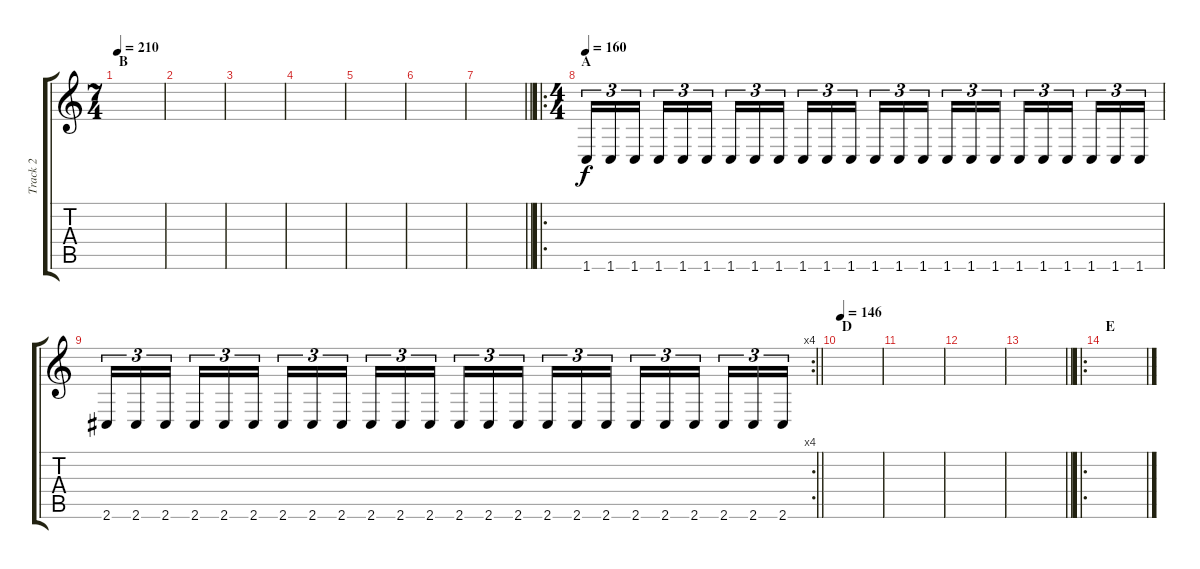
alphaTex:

\track ("Track 2" "Track 2") {instrument distortionguitar}
\staff {score tabs}
\tuning (B3 Gb3 D3 A2 E2 B1) {hide}
\ts (7 4)
\section ("" "B")
\tempo 210
\clef g2
\ks c
|
|
|
|
|
|
\barLineRight lightlight
|
\ro
\ts (4 4)
\section ("" "A")
\tempo 160
1.6.16{tu (3 2)} 1.6.16{tu (3 2)} 1.6.16{tu (3 2) beam splitsecondary} 1.6.16{tu (3 2)} 1.6.16{tu (3 2)} 1.6.16{tu (3 2)} 1.6.16{tu (3 2)} 1.6.16{tu (3 2)} 1.6.16{tu (3 2) beam splitsecondary} 1.6.16{tu (3 2)} 1.6.16{tu (3 2)} 1.6.16{tu (3 2)} 1.6.16{tu (3 2)} 1.6.16{tu (3 2)} 1.6.16{tu (3 2) beam splitsecondary} 1.6.16{tu (3 2)} 1.6.16{tu (3 2)} 1.6.16{tu (3 2)} 1.6.16{tu (3 2)} 1.6.16{tu (3 2)} 1.6.16{tu (3 2) beam splitsecondary} 1.6.16{tu (3 2)} 1.6.16{tu (3 2)} 1.6.16{tu (3 2)} |
\rc 4
\barLineRight lightlight
2.6.16{tu (3 2)} 2.6.16{tu (3 2)} 2.6.16{tu (3 2) beam splitsecondary} 2.6.16{tu (3 2)} 2.6.16{tu (3 2)} 2.6.16{tu (3 2)} 2.6.16{tu (3 2)} 2.6.16{tu (3 2)} 2.6.16{tu (3 2) beam splitsecondary} 2.6.16{tu (3 2)} 2.6.16{tu (3 2)} 2.6.16{tu (3 2)} 2.6.16{tu (3 2)} 2.6.16{tu (3 2)} 2.6.16{tu (3 2) beam splitsecondary} 2.6.16{tu (3 2)} 2.6.16{tu (3 2)} 2.6.16{tu (3 2)} 2.6.16{tu (3 2)} 2.6.16{tu (3 2)} 2.6.16{tu (3 2) beam splitsecondary} 2.6.16{tu (3 2)} 2.6.16{tu (3 2)} 2.6.16{tu (3 2)} |
\section ("" "D")
\tempo 146
|
|
|
\barLineRight lightlight
|
\ro
\section ("" "E")
